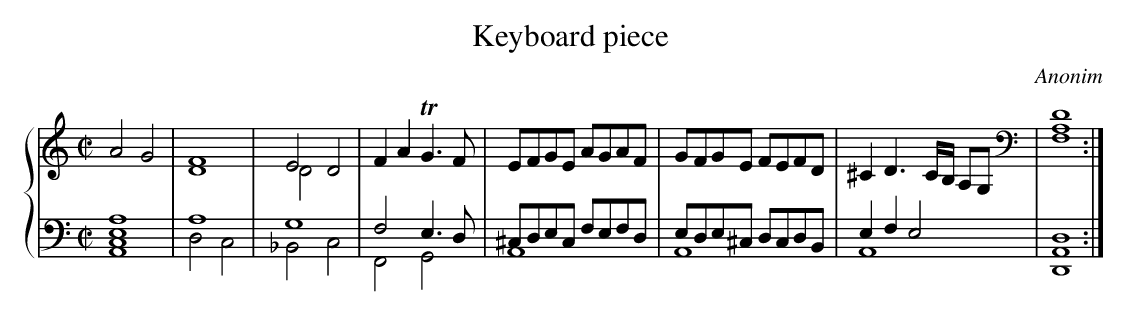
X:1
T: Keyboard piece
C: Anonim
L: 1/8
M: C|
%%staves {1 2}
V: 1
V: 2 clef=bass
K: C
[V:1] A4G4 |
[V:2] [A,,8C,8E,8A,8] |
[V:1] [D8F8] |
[V:2] A,8 & D,4C,4 |
[V:1] E4D4 & D4x4 |
[V:2] G,8 & _B,,4C,4 |
[V:1] F2A2!trill!G3F |
[V:2] F,4E,3D, & F,,4G,,4 |
[V:1] EFGE AGAF |
[V:2] ^C,D,E,C, F,E,F,D, & A,,8 |
[V:1] GFGE FEFD |
[V:2] E,D,E,^C, D,C,D,B,, & A,,8 |
[V:1] ^C2D3C/B,/ A,G, |
[V:2] E,2F,2E,4 & A,,8 |
[V:1] [F,8A,8D8] :|]
[V:2] [D,,8A,,8D,8] :|]
